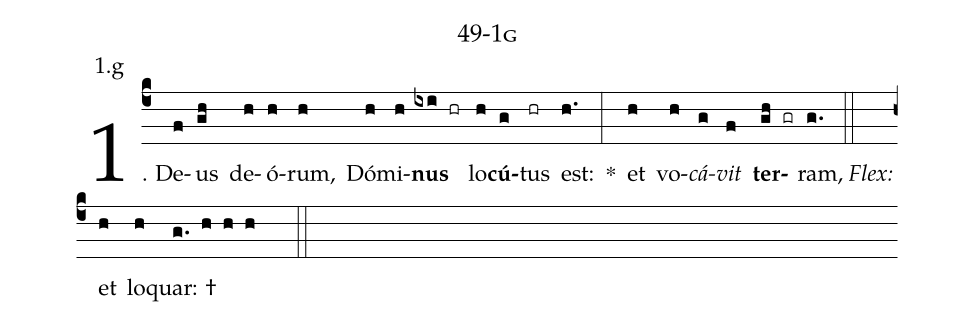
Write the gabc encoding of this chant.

name: 49-1g;
annotation: 1.g;
%%
(c4)1. De(f)us(gh) de(h)ó(h)rum,(h) Dó(h)mi(h)<b>nus</b>(ixi hr) lo(h)<b>cú</b>(g)tus(hr) est:(h.) *(:) et(h) vo(h)<i>cá</i>(g)<i>vit</i>(f) <b>ter</b>(gh gr)ram,(g.) (::)
<i>Flex:</i>()  et(h) lo(h)quar: †(g. h h h  ::)
